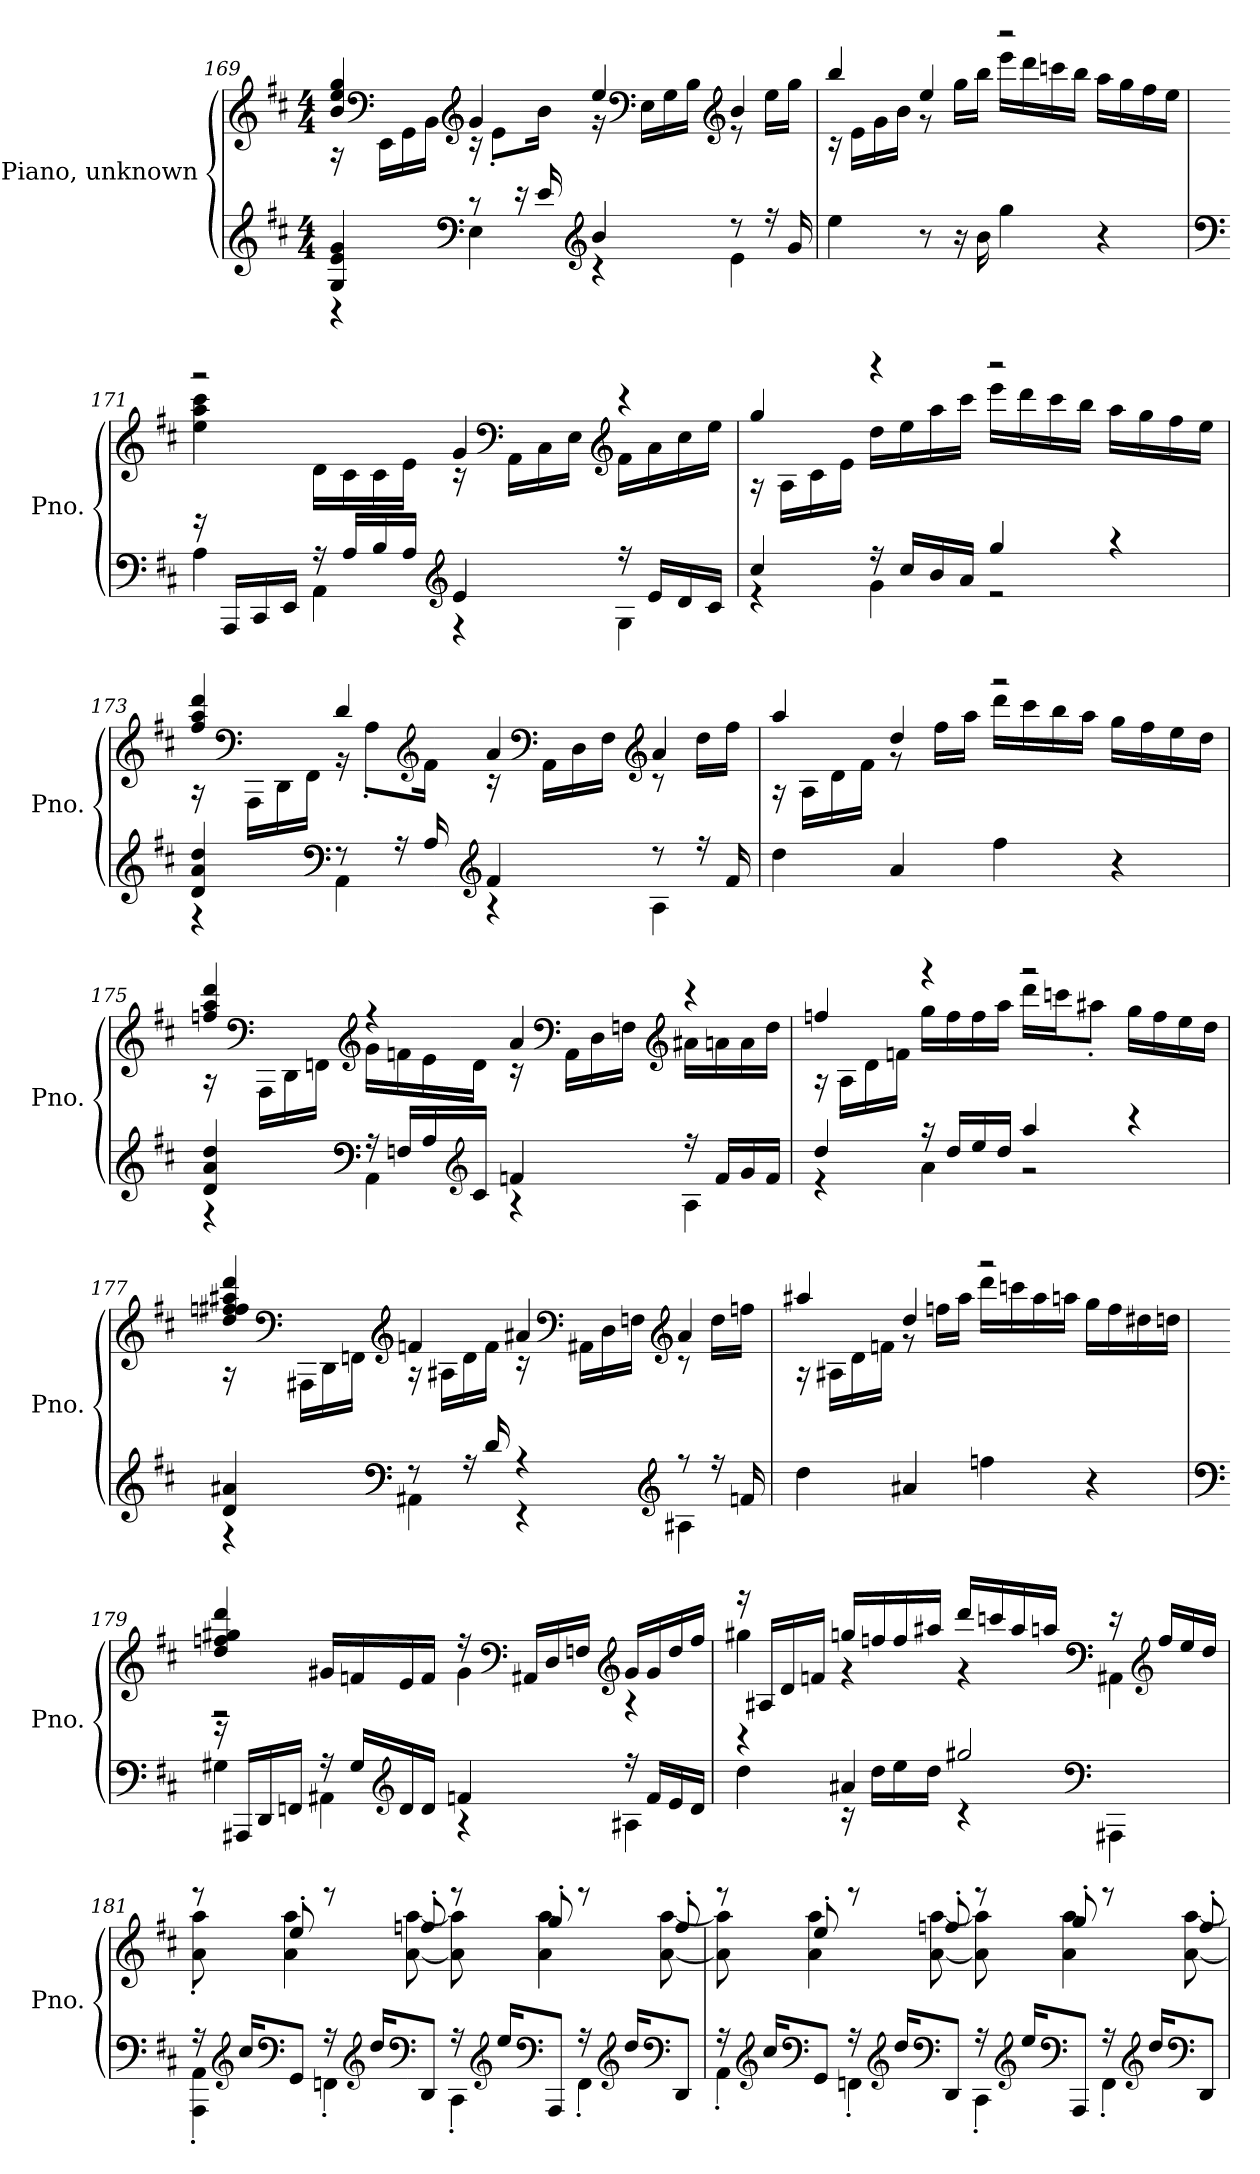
**kern	**kern
*part1	*part1
*staff2	*staff1
*I"Piano, unknown	*
*I'Pno.	*
*clefG2	*clefG2
*k[f#c#]	*k[f#c#]
*M4/4	*M4/4
=169	=169
*^	*^
4G/ 4e/ 4g/	4r	4b/ 4ee/ 4gg/	16r
*	*	*clefF4	*
.	.	.	16EE\LL
.	.	.	16GG\
.	.	.	16BB\JJ
*clefF4	*	*clefG2	*
8r	4E\	4g/	16r
.	.	.	8e'\L
16r	.	.	.
16e/	.	.	16b\Jk
*clefG2	*	*	*
4b/	4r	4ee/	16r
*	*	*clefF4	*
.	.	.	16E\LL
.	.	.	16G\
.	.	.	16B\JJ
*	*	*clefG2	*
8r	4e\	4b/	8r
16r	.	.	16ee\LL
16g/	.	.	16gg\JJ
*v	*v	*	*
!!LO:PB:g=z	!!
=170	=170	=170
4ee\	4bb/	16r
.	.	16e\LL
.	.	16g\
.	.	16b\JJ
8r	4ee/	8r
16r	.	16gg\LL
16b\	.	16bb\JJ
4gg\	2r	16eee\LL
.	.	16ddd\
.	.	16cccn\
.	.	16bb\JJ
4r	.	16aa\LL
.	.	16gg\
.	.	16ff#\
.	.	16ee\JJ
=171	=171	=171
*clefF4	*	*
*^	*	*
16r	4A\	2r	4ee\ 4aa\ 4ccc#\
16AAA/LL	.	.	.
16CC#/	.	.	.
16EE/JJ	.	.	.
16r	4AA\	.	16d\LL
16A/LL	.	.	16c#\
16B/	.	.	16c#\
16A/JJ	.	.	16e\JJ
*clefG2	*	*	*
4e/	4r	4g/	16r
*	*	*clefF4	*
.	.	.	16AA\LL
.	.	.	16C#\
.	.	.	16E\JJ
*	*	*clefG2	*
16r	4G\	4r	16f#\LL
16e/LL	.	.	16a\
16d/	.	.	16cc#\
16c#/JJ	.	.	16ee\JJ
!!LO:LB:g=z	!!
=172	=172	=172	=172
4cc#/	4r	4gg/	16r
.	.	.	16A\LL
.	.	.	16c#\
.	.	.	16e\JJ
16r	4g\	4r	16dd\LL
16cc#/LL	.	.	16ee\
16b/	.	.	16aa\
16a/JJ	.	.	16ccc#\JJ
4gg/	2r	2r	16eee\LL
.	.	.	16ddd\
.	.	.	16ccc#\
.	.	.	16bb\JJ
4r	.	.	16aa\LL
.	.	.	16gg\
.	.	.	16ff#\
.	.	.	16ee\JJ
=173	=173	=173	=173
4d/ 4a/ 4dd/	4r	4ff#/ 4aa/ 4ddd/	16r
*	*	*clefF4	*
.	.	.	16AAA\LL
.	.	.	16DD\
.	.	.	16FF#\JJ
*clefF4	*	*	*
8r	4AA\	4d/	16r
.	.	.	8A'\L
16r	.	.	.
*	*	*clefG2	*
16A/	.	.	16f#\Jk
*clefG2	*	*	*
4f#/	4r	4a/	16r
*	*	*clefF4	*
.	.	.	16AA\LL
.	.	.	16D\
.	.	.	16F#\JJ
*	*	*clefG2	*
8r	4A\	4a/	8r
16r	.	.	16dd\LL
16f#/	.	.	16ff#\JJ
*v	*v	*	*
!!LO:LB:g=z	!!
=174	=174	=174
4dd\	4aa/	16r
.	.	16A\LL
.	.	16d\
.	.	16f#\JJ
4a/	4dd/	8r
.	.	16ff#\LL
.	.	16aa\JJ
4ff#\	2r	16ddd\LL
.	.	16ccc#\
.	.	16bb\
.	.	16aa\JJ
4r	.	16gg\LL
.	.	16ff#\
.	.	16ee\
.	.	16dd\JJ
=175	=175	=175
*^	*	*
4d/ 4a/ 4dd/	4r	4ffn/ 4aa/ 4ddd/	16r
*	*	*clefF4	*
.	.	.	16AAA\LL
.	.	.	16DD\
.	.	.	16FFn\JJ
*clefF4	*	*clefG2	*
16r	4AA\	4r	16g\LL
16Fn/LL	.	.	16fn\
16A/	.	.	16e\
*clefG2	*	*	*
16c#/JJ	.	.	16d\JJ
4fn/	4r	4a/	16r
*	*	*clefF4	*
.	.	.	16AA\LL
.	.	.	16D\
.	.	.	16Fn\JJ
*	*	*clefG2	*
16r	4A\	4r	16a#X\LL
16f/LL	.	.	16an\
16g/	.	.	16a\
16f/JJ	.	.	16dd\JJ
!!LO:LB:g=z	!!
=176	=176	=176	=176
4dd/	4r	4ffn/	16r
.	.	.	16A\LL
.	.	.	16d\
.	.	.	16fn\JJ
16r	4a\	4r	16gg\LL
16dd/LL	.	.	16ff\
16ee/	.	.	16ff\
16dd/JJ	.	.	16aa\JJ
4aa/	2r	2r	16ddd\LL
.	.	.	16cccn\J
.	.	.	8aa#X'\J
4r	.	.	16gg\LL
.	.	.	16ff\
.	.	.	16ee\
.	.	.	16dd\JJ
!!LO:LB:g=z	!!
=177	=177	=177	=177
4d/ 4a#X/	4r	4dd/ 4ffn/ 4ff#X/ 4aa#X/ 4ddd/	16r
*	*	*clefF4	*
.	.	.	16AAA#X\LL
.	.	.	16DD\
.	.	.	16FFn\JJ
*clefF4	*	*clefG2	*
8r	4AA#X\	4fn/	16r
.	.	.	16A#X\LL
16r	.	.	16d\
16d/	.	.	16f\JJ
4r	4r	4a#X/	16r
*	*	*clefF4	*
.	.	.	16AA#X\LL
.	.	.	16D\
.	.	.	16Fn\JJ
*clefG2	*	*clefG2	*
8r	4A#X\	4a#/	8r
16r	.	.	16dd\LL
16fn/	.	.	16ffn\JJ
*v	*v	*	*
!!LO:LB:g=z	!!
=178	=178	=178
4dd\	4aa#X/	16r
.	.	16A#X\LL
.	.	16d\
.	.	16fn\JJ
4a#X/	4dd/	8r
.	.	16ffn\LL
.	.	16aa#\JJ
4ffn\	2r	16ddd\LL
.	.	16cccn\
.	.	16aa#\
.	.	16aan\JJ
4r	.	16gg\LL
.	.	16ff\
.	.	16dd#X\
.	.	16ddn\JJ
!!LO:PB:g=z	!!
=179	=179	=179
*clefF4	*	*
*^	*	*
16r	4G#X\	4dd/ 4ffn/ 4gg#X/ 4ddd/	2r
16AAA#X/LL	.	.	.
16DD/	.	.	.
16FFn/JJ	.	.	.
16r	4AA#X\	16g#X/LL	.
16G#/LL	.	16fn/	.
*clefG2	*	*	*
16d/	.	16e/	.
16d/JJ	.	16f/JJ	.
4fn/	4r	16r	4g#\
*	*	*clefF4	*
.	.	16AA#X/LL	.
.	.	16D/	.
.	.	16Fn/JJ	.
*	*	*clefG2	*
16r	4A#X\	16g#/LL	4r
16f/LL	.	16g#/	.
16e/	.	16dd/	.
16d/JJ	.	16ff/JJ	.
!!LO:LB:g=z	!!
=180	=180	=180	=180
4r	4dd\	16r	4gg#X\
.	.	16A#X/LL	.
.	.	16d/	.
.	.	16fn/JJ	.
4a#X/	16r	16ggn/LL	4r
.	16dd\LL	16ffn/	.
.	16ee\	16ff/	.
.	16dd\JJ	16aa#X/JJ	.
2gg#X/	4r	16ddd/LL	4r
.	.	16cccn/	.
.	.	16aa#/	.
.	.	16aan/JJ	.
*clefF4	*	*clefF4	*
.	4AAA#X\	16r	4AA#X\
*	*	*clefG2	*
.	.	16ff/LL	.
.	.	16ee/	.
.	.	16dd/JJ	.
!!LO:LB:g=z	!!
=181	=181	=181	=181
16r	4AAA\' 4AA\'	8r	8a\' 8aa\'
*clefG2	*	*	*
16cc#/KL	.	.	.
*clefF4	*	*	*
8GG/J	.	8ee'/	4a\ 4aa\
16r	4FFn'\	8r	.
*clefG2	*	*	*
16dd/KL	.	.	.
*clefF4	*	*	*
8DD/J	.	8ffn'/	[8a\ [8aa\
16r	4CC#'\	8r	8a\] 8aa\]
*clefG2	*	*	*
16ee/KL	.	.	.
*clefF4	*	*	*
8AAA/J	.	8gg'/	4a\ 4aa\
16r	4FF'\	8r	.
*clefG2	*	*	*
16dd/KL	.	.	.
*clefF4	*	*	*
8DD/J	.	8ff'/	[8a\ [8aa\
!!LO:LB:g=z	!!
=182	=182	=182	=182
16r	4AA'\	8r	8a\] 8aa\]
*clefG2	*	*	*
16cc#/KL	.	.	.
*clefF4	*	*	*
8GG/J	.	8ee'/	4a\ 4aa\
16r	4FFn'\	8r	.
*clefG2	*	*	*
16dd/KL	.	.	.
*clefF4	*	*	*
8DD/J	.	8ffn'/	[8a\ [8aa\
16r	4CC#'\	8r	8a\] 8aa\]
*clefG2	*	*	*
16ee/KL	.	.	.
*clefF4	*	*	*
8AAA/J	.	8gg'/	4a\ 4aa\
16r	4FF'\	8r	.
*clefG2	*	*	*
16dd/KL	.	.	.
*clefF4	*	*	*
8DD/J	.	8ff'/	[8a\ [8aa\
*v	*v	*	*
*	*v	*v
=	=
*-	*-
